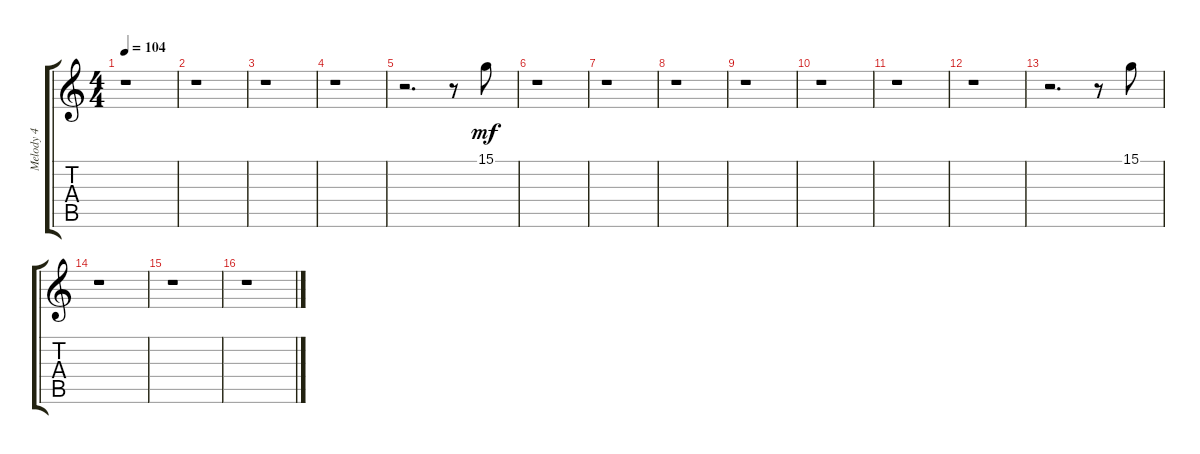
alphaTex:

\track ("Melody 4" "Melody 4") {instrument electricpiano1}
\staff {score tabs}
\tuning (E4 B3 G3 D3 A2 E2) {hide}
\ts (4 4)
\tempo 104
\clef g2
\ks c
r.1{dy mf} |
r.1 |
r.1 |
r.1 |
r.2{d} r.8 15.1.8 |
r.1 |
r.1 |
r.1 |
r.1 |
r.1 |
r.1 |
r.1 |
r.2{d} r.8 15.1.8{volume 9} |
r.1 |
r.1 |
r.1
